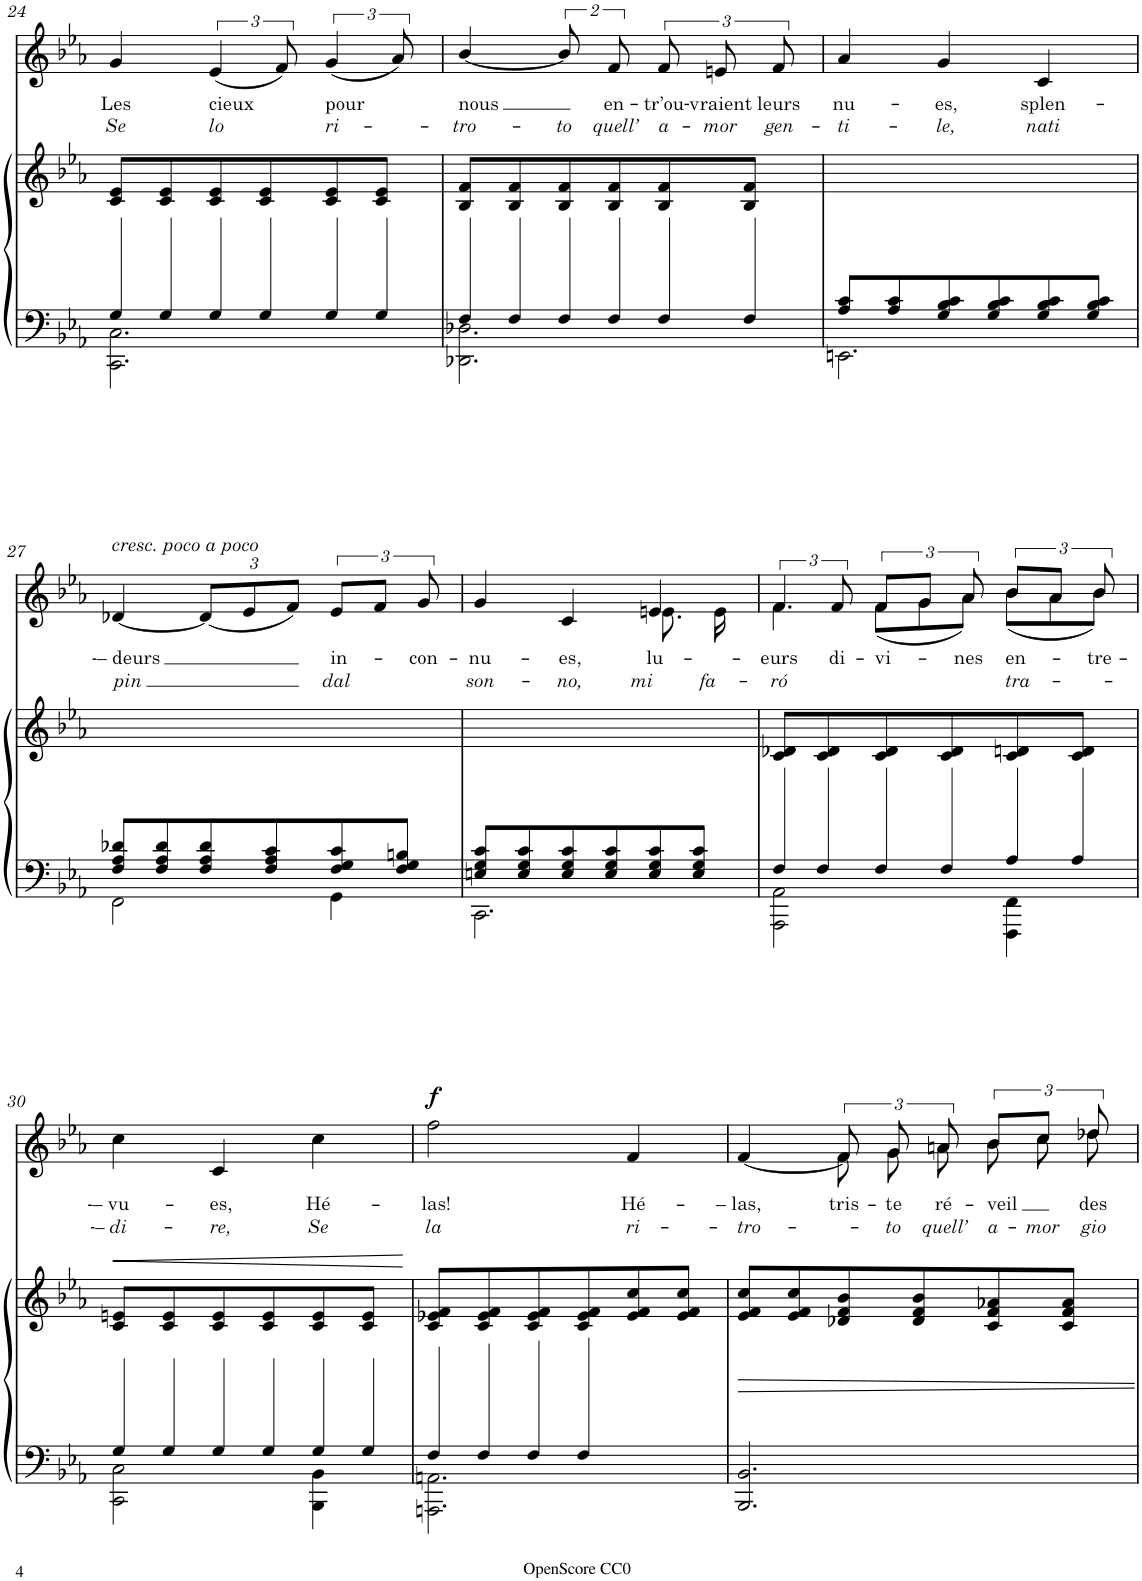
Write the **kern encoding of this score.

**kern	**kern	**dynam	**kern	**text	**text	**dynam
*part2	*part2	*part2	*part1	*part1	*part1	*part1
*staff3	*staff2	*staff2/3	*staff1	*staff1	*staff1	*staff1
*I"Piano	*	*	*I"Voice	*	*	*
*I'Pno	*	*	*	*	*	*
!!LO:PB:g=z
*clefF4	*clefG2	*	*clefG2	*	*	*
*k[b-e-a-]	*k[b-e-a-]	*	*k[b-e-a-]	*	*	*
*M3/4	*M3/4	*	*M3/4	*	*	*
=24	=24	=24	=24	=24	=24	=24
*^	*	*	*	*	*	*
!	!	!	!	!	!LO:LY:b	!LO:LY:b	!
8G/L	2.CC\ 2.C\	8c/ 8e-/L	.	4g/	Les	Se	.
8G/	.	8c/ 8e-/	.	.	.	.	.
!	!	!	!	!	!LO:LY:b	!LO:LY:b	!
8G/	.	8c/ 8e-/	.	(6e-/	cieux	lo	.
8G/	.	8c/ 8e-/	.	.	.	.	.
.	.	.	.	12f/)	.	.	.
!	!	!	!	!	!LO:LY:b	!LO:LY:b	!
8G/	.	8c/ 8e-/	.	(6g/	pour	ri-	.
8G/J	.	8c/ 8e-/J	.	.	.	.	.
.	.	.	.	12a-/)	.	.	.
=25	=25	=25	=25	=25	=25	=25	=25
!	!	!	!	!	!LO:LY:b	!LO:LY:b	!
8F/L	2.DD-X\ 2.D-X\	8B-/ 8f/L	.	[4b-/	nous	-tro-	.
8F/	.	8B-/ 8f/	.	.	.	.	.
!	!	!	!	!	!	!LO:LY:b	!
8F/	.	8B-/ 8f/	.	8b-/]	.	-to	.
!	!	!	!	!	!LO:LY:b	!LO:LY:b	!
8F/	.	8B-/ 8f/	.	8f/	en-	quell’	.
!	!	!	!	!	!LO:LY:b	!LO:LY:b	!
8F/	.	8B-/ 8f/	.	12f/	-tr’ou-	a-	.
!	!	!	!	!	!LO:LY:b	!LO:LY:b	!
.	.	.	.	12en/	-vraient	-mor	.
8F/J	.	8B-/ 8f/J	.	.	.	.	.
!	!	!	!	!	!LO:LY:b	!LO:LY:b	!
.	.	.	.	12f/	leurs	gen-	.
=26	=26	=26	=26	=26	=26	=26	=26
!	!	!	!	!	!LO:LY:b	!LO:LY:b	!
8A-/ 8c/L	2.EEn\	2.ryy	.	4a-/	nu-	-ti-	.
8A-/ 8c/	.	.	.	.	.	.	.
!	!	!	!	!	!LO:LY:b	!LO:LY:b	!
8G/ 8B-/ 8c/	.	.	.	4g/	-es,	-le,	.
8G/ 8B-/ 8c/	.	.	.	.	.	.	.
!	!	!	!	!	!LO:LY:b	!LO:LY:b	!
8G/ 8B-/ 8c/	.	.	.	4c/	splen-	nati	.
8G/ 8B-/ 8c/J	.	.	.	.	.	.	.
!!LO:LB:g=z
=27	=27	=27	=27	=27	=27	=27	=27
!	!	!	!	!LO:TX:a:i:t=cresc. poco a poco	!	!	!
!	!	!	!	!	!LO:LY:b	!LO:LY:b	!
8F/ 8A-/ 8d-X/L	2FF\	2.ryy	.	[4d-X/	-– deurs	pin	.
8F/ 8A-/ 8d-/	.	.	.	.	.	.	.
*	*	*	*	*Xbrackettup	*	*	*
8F/ 8A-/ 8d-/	.	.	.	(12d-/L]	.	.	.
.	.	.	.	12e-/	.	.	.
8F/ 8A-/ 8c/	.	.	.	.	.	.	.
.	.	.	.	12f/J)	.	.	.
*	*	*	*	*brackettup	*	*	*
!	!	!	!	!	!LO:LY:b	!LO:LY:b	!
8F/ 8G/ 8c/	4GG\	.	.	12e-/L	in-	dal	.
.	.	.	.	12f/J	.	.	.
8F/ 8G/ 8Bn/J	.	.	.	.	.	.	.
!	!	!	!	!	!LO:LY:b	!	!
.	.	.	.	12g/	-con-	.	.
=28	=28	=28	=28	=28	=28	=28	=28
!	!	!	!	!	!LO:LY:b	!LO:LY:b	!
*	*	*	*	*^	*	*	*
8En/ 8G/ 8c/L	2.CC\	2.ryy	.	4g/	4ryy	-nu-	son-	.
8E/ 8G/ 8c/	.	.	.	.	.	.	.	.
!	!	!	!	!	!	!LO:LY:b	!LO:LY:b	!
8E/ 8G/ 8c/	.	.	.	4c/	4ryy	-es,	-no,	.
8E/ 8G/ 8c/	.	.	.	.	.	.	.	.
!	!	!	!	!	!	!LO:LY:b	!LO:LY:b	!
8E/ 8G/ 8c/	.	.	.	4en/	8.e\	lu-	mi fa-	.
8E/ 8G/ 8c/J	.	.	.	.	.	.	.	.
.	.	.	.	.	16e\	.	.	.
=29	=29	=29	=29	=29	=29	=29	=29	=29
!	!	!	!	!	!	!LO:LY:b	!LO:LY:b	!
8F/L	2AAA-\ 2AA-\	8c/ 8d-X/L	.	6f/	6.f\	-eurs	-ró	.
8F/	.	8c/ 8d-/	.	.	.	.	.	.
!	!	!	!	!	!	!LO:LY:b	!	!
.	.	.	.	12f/	.	di-	.	.
!	!	!	!	!	!	!LO:LY:b	!	!
*	*	*	*	*	*Xbrackettup	*	*	*
8F/	.	8c/ 8d-/	.	12f/L	(12f\L	-vi-	.	.
.	.	.	.	12g/J	12g\	.	.	.
8F/	.	8c/ 8d-/	.	.	.	.	.	.
!	!	!	!	!	!	!LO:LY:b	!	!
.	.	.	.	12a-/	12a-\J)	-nes	.	.
*	*	*	*	*brackettup	*	*	*	*
!	!	!	!	!	!	!LO:LY:b	!LO:LY:b	!
*	*	*	*	*	*Xbrackettup	*	*	*
8A-/	4FFF\ 4FF\	8c/ 8dn/	.	12b-/L	(12b-\L	en-	tra-	.
.	.	.	.	12a-/J	12a-\	.	.	.
8A-/J	.	8c/ 8d/J	.	.	.	.	.	.
!	!	!	!	!	!	!LO:LY:b	!	!
.	.	.	.	12b-/	12b-\J)	-tre-	.	.
!!LO:LB:g=z
=30	=30	=30	=30	=30	=30	=30	=30	=30
!	!	!	!LO:HP:b	!	!	!LO:LY:b	!LO:LY:b	!
*	*	*	*	*v	*v	*	*	*
8G/L	2CC\ 2C\	8c/ 8en/L	<	4cc\	-– vu-	-– di-	.
8G/	.	8c/ 8e/	.	.	.	.	.
!	!	!	!	!	!LO:LY:b	!LO:LY:b	!
8G/	.	8c/ 8e/	.	4c/	-es,	-re,	.
8G/	.	8c/ 8e/	.	.	.	.	.
!	!	!	!	!	!LO:LY:b	!LO:LY:b	!
8G/	4BBB-\ 4BB-\	8c/ 8e/	.	4cc\	Hé-	Se	.
8G/J	.	8c/ 8e/J	.	.	.	.	.
*v	*v	*	*	*	*	*	*
.	.	[	.	.	.	.
=31	=31	=31	=31	=31	=31	=31
*^	*^	*	*	*	*	*
!	!	!	!	!	!	!LO:LY:b	!LO:LY:b	!LO:DY:a
8F/L	2.AAAn\ 2.AAn\	8c/ 8e-X/ 8f/L	2ryy	.	2ff\	-las!	la	f
8F/	.	8c/ 8e-/ 8f/	.	.	.	.	.	.
8F/	.	8c/ 8e-/ 8f/	.	.	.	.	.	.
8F/J	.	8c/ 8e-/ 8f/	.	.	.	.	.	.
!	!	!	!	!	!	!LO:LY:b	!LO:LY:b	!
4ryy	.	8e-/ 8f/ 8cc/	4ryy	.	4f/	Hé-	ri-	.
.	.	8e-/ 8f/ 8cc/J	.	.	.	.	.	.
*v	*v	*	*	*	*	*	*	*
*	*v	*v	*	*	*	*	*
=32	=32	=32	=32	=32	=32	=32
!	!	!	!	!LO:LY:b	!LO:LY:b	!
*	*	*	*^	*	*	*
2.BBB-/ 2.BB-/	8e-/ 8f/ 8cc/L	.	[<4f/	4ryy	-– las,	-tro-	.
.	8e-/ 8f/ 8cc/	.	.	.	.	.	.
*	*	*	*brackettup	*	*	*	*
!	!	!	!	!	!LO:LY:b	!	!
.	8d-X/ 8f/ 8b-/	.	12f/]	12f\	tris-	.	.
!	!	!	!	!	!LO:LY:b	!LO:LY:b	!
.	.	.	12g/	12g\	-te	-to	.
.	8d-/ 8f/ 8b-/	.	.	.	.	.	.
!	!	!	!	!	!LO:LY:b	!LO:LY:b	!
.	.	.	12an/	12a\	ré-	quell’	.
!	!	!	!	!	!LO:LY:b	!LO:LY:b	!
.	8c/ 8f/ 8a-X/	.	12b-/L	12b-\	-veil	a-	.
!	!	!	!	!	!	!LO:LY:b	!
.	.	.	12cc/J	12cc\	.	-mor	.
.	8c/ 8f/ 8a-/J	.	.	.	.	.	.
!	!	!	!	!	!LO:LY:b	!LO:LY:b	!
.	.	.	12dd-X/	12dd-\	des	gio	.
*	*	*	*v	*v	*	*	*
=	=	=	=	=	=	=
*-	*-	*-	*-	*-	*-	*-
